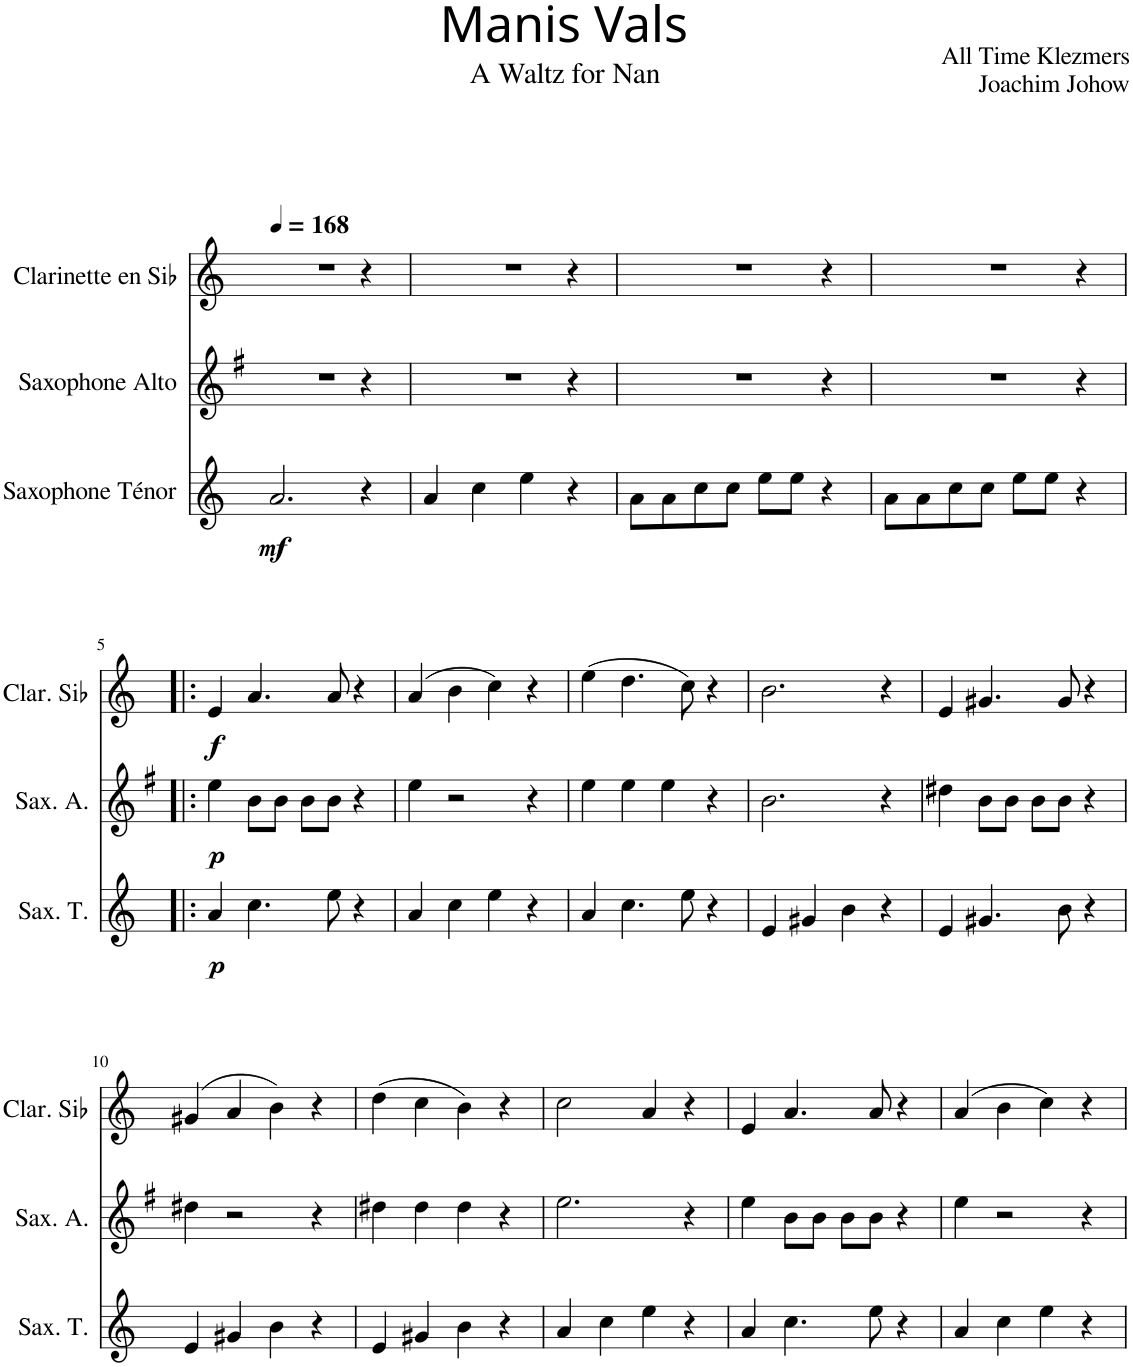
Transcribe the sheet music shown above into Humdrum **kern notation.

**kern	**kern	**dynam	**kern	**dynam	**kern	**dynam	**kern	**dynam
*part5	*part4	*part4	*part3	*part3	*part2	*part2	*part1	*part1
*staff5	*staff4	*staff4	*staff3	*staff3	*staff2	*staff2	*staff1	*staff1
*I"Flûte	*I"Saxophone Ténor	*	*I"Saxophone Alto	*	*I"Clarinette en Sib	*	*I"Clarinette en Sib	*
*I'Fl.	*I'Sax. T.	*	*I'Sax. A.	*	*I'Clar. Sib	*	*I'Clar. Sib	*
*stria5	*	*	*	*	*stria5	*	*	*
*clefG2	*clefG2	*	*clefG2	*	*clefG2	*	*clefG2	*
*	*Trd8c14	*	*Trd5c9	*	*Trd1c2	*	*Trd1c2	*
*k[b-e-]	*k[]	*	*k[f#]	*	*k[]	*	*k[]	*
=1	=1	=1	=1	=1	=1	=1	=1	=1
!	!	!LO:DY:b	!	!	!	!	!	!
2.g	2.a/	mf	1r	.	1r	.	1r	.
4r	4r	.	.	.	.	.	.	.
4ryy	4ryy	.	4r	.	4r	.	4r	.
=2	=2	=2	=2	=2	=2	=2	=2	=2
2.g	4a/	.	1r	.	1r	.	1r	.
.	4cc\	.	.	.	.	.	.	.
.	4ee\	.	.	.	.	.	.	.
4r	4r	.	.	.	.	.	.	.
4ryy	4ryy	.	4r	.	4r	.	4r	.
=3	=3	=3	=3	=3	=3	=3	=3	=3
4g	8a\L	.	1r	.	1r	.	1r	.
.	8a\	.	.	.	.	.	.	.
4b-	8cc\	.	.	.	.	.	.	.
.	8cc\J	.	.	.	.	.	.	.
4dd	8ee\L	.	.	.	.	.	.	.
.	8ee\J	.	.	.	.	.	.	.
4r	4r	.	.	.	.	.	.	.
4ryy	4ryy	.	4r	.	4r	.	4r	.
=4	=4	=4	=4	=4	=4	=4	=4	=4
4g	8a\L	.	1r	.	1r	.	1r	.
.	8a\	.	.	.	.	.	.	.
4b-	8cc\	.	.	.	.	.	.	.
.	8cc\J	.	.	.	.	.	.	.
4dd	8ee\L	.	.	.	.	.	.	.
.	8ee\J	.	.	.	.	.	.	.
4r	4r	.	.	.	.	.	.	.
4ryy	4ryy	.	4r	.	4r	.	4r	.
!!LO:LB:g=z
=5!|:	=5!|:	=5!|:	=5!|:	=5!|:	=5!|:	=5!|:	=5!|:	=5!|:
!	!	!LO:DY:b	!	!LO:DY:b	!	!LO:DY:b	!	!LO:DY:b
4g	4a/	p	4ee\	p	4a	p	4e/	f
4.b-	4.cc\	.	8b\L	.	8e	.	4.a/	.
.	.	.	8b\J	.	8e	.	.	.
.	.	.	8b\L	.	8e	.	.	.
8dd	8ee\	.	8b\J	.	8e	.	8a/	.
4r	4r	.	4r	.	4r	.	4r	.
=6	=6	=6	=6	=6	=6	=6	=6	=6
4g	4a/	.	4ee\	.	4a	.	(4a/	.
4b-	4cc\	.	2r	.	2r	.	4b\	.
4dd	4ee\	.	.	.	.	.	4cc\)	.
4r	4r	.	4r	.	4r	.	4r	.
=7	=7	=7	=7	=7	=7	=7	=7	=7
4g	4a/	.	4ee\	.	4a	.	(4ee\	.
4.b-	4.cc\	.	4ee\	.	4a	.	4.dd\	.
.	.	.	4ee\	.	4a	.	.	.
8dd	8ee\	.	.	.	.	.	8cc\)	.
4r	4r	.	4r	.	4r	.	4r	.
=8	=8	=8	=8	=8	=8	=8	=8	=8
4d	4e/	.	2.b\	.	2.e	.	2.b\	.
4f#X	4g#X/	.	.	.	.	.	.	.
4a	4b\	.	.	.	.	.	.	.
4r	4r	.	4r	.	4r	.	4r	.
=9	=9	=9	=9	=9	=9	=9	=9	=9
4d	4e/	.	4dd#X\	.	4g#X	.	4e/	.
4.f#X	4.g#X/	.	8b\L	.	8e	.	4.g#X/	.
.	.	.	8b\J	.	8e	.	.	.
.	.	.	8b\L	.	8e	.	.	.
8a	8b\	.	8b\J	.	8e	.	8g#/	.
4r	4r	.	4r	.	4r	.	4r	.
!!LO:LB:g=z
=10	=10	=10	=10	=10	=10	=10	=10	=10
4d	4e/	.	4dd#X\	.	4g#X	.	(4g#X/	.
4f#X	4g#X/	.	2r	.	2r	.	4a/	.
4a	4b\	.	.	.	.	.	4b\)	.
4r	4r	.	4r	.	4r	.	4r	.
=11	=11	=11	=11	=11	=11	=11	=11	=11
4d	4e/	.	4dd#X\	.	4g#X	.	(4dd\	.
4f#X	4g#X/	.	4dd#\	.	4g#	.	4cc\	.
4a	4b\	.	4dd#\	.	4g#	.	4b\)	.
4r	4r	.	4r	.	4r	.	4r	.
=12	=12	=12	=12	=12	=12	=12	=12	=12
4g	4a/	.	2.ee\	.	2.a	.	2cc\	.
4b-	4cc\	.	.	.	.	.	.	.
4dd	4ee\	.	.	.	.	.	4a/	.
4r	4r	.	4r	.	4r	.	4r	.
=13	=13	=13	=13	=13	=13	=13	=13	=13
4g	4a/	.	4ee\	.	4a	.	4e/	.
4.b-	4.cc\	.	8b\L	.	8e	.	4.a/	.
.	.	.	8b\J	.	8e	.	.	.
.	.	.	8b\L	.	8e	.	.	.
8dd	8ee\	.	8b\J	.	8e	.	8a/	.
4r	4r	.	4r	.	4r	.	4r	.
=14	=14	=14	=14	=14	=14	=14	=14	=14
4g	4a/	.	4ee\	.	4a	.	(4a/	.
4b-	4cc\	.	2r	.	2r	.	4b\	.
4dd	4ee\	.	.	.	.	.	4cc\)	.
4r	4r	.	4r	.	4r	.	4r	.
=	=	=	=	=	=	=	=	=
*-	*-	*-	*-	*-	*-	*-	*-	*-
